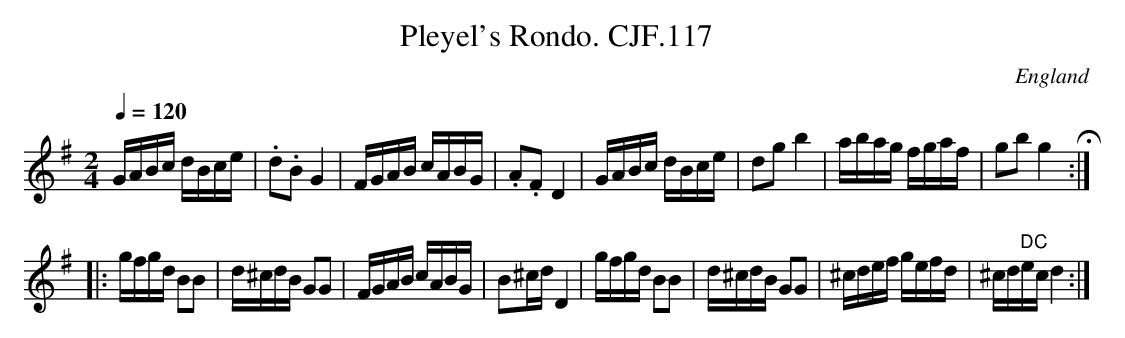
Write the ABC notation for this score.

X:1
T:Pleyel's Rondo. CJF.117
L:1/16
M:2/4
O:England
Q:1/4=120
K:G
GABc dBce|.d2.B2G4|FGAB cABG|.A2.F2D4|\
GABc dBce|d2g2 b4|abag fgaf|g2b2 g4H:|!
|:gfgd B2B2|d^cdB G2G2|FGAB cABG|B2^cd D4|\
gfgd B2B2|d^cdB G2G2|^cdef gefd|^cd" DC"ec d4:|
